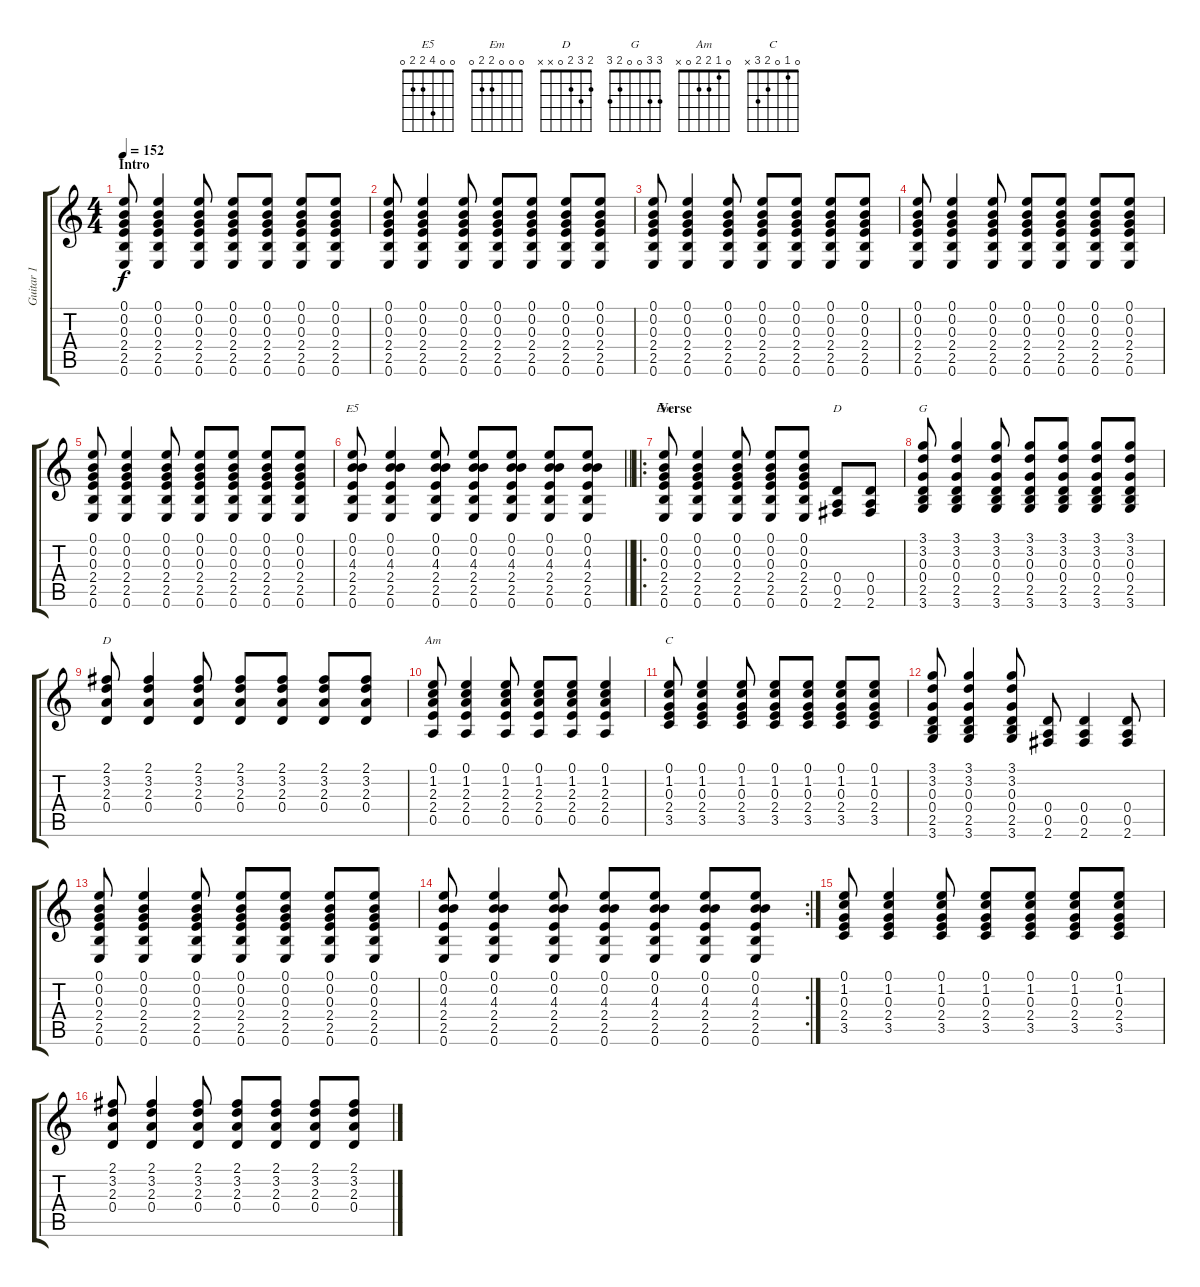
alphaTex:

\track ("Guitar 1" "Guitar 1") {instrument acousticguitarsteel}
\staff {score tabs}
\tuning (E4 B3 G3 D3 A2 E2) {hide}
\chord ("E5" 0 0 4 2 2 0)
\chord ("Em" 0 0 0 2 2 0)
\chord ("D" x x x 0 0 2)
\chord ("G" 3 3 0 0 2 3)
\chord ("D" 2 3 2 0 x x)
\chord ("Am" 0 1 2 2 0 x)
\chord ("C" 0 1 0 2 3 x)
\ts (4 4)
\section ("" "Intro")
\tempo 152
\clef g2
\ks c
(0.1 0.2 0.3 2.4 2.5 0.6).8{dy f instrument acousticguitarsteel} (0.1 0.2 0.3 2.4 2.5 0.6).4 (0.1 0.2 0.3 2.4 2.5 0.6).8 (0.1 0.2 0.3 2.4 2.5 0.6).8 (0.1 0.2 0.3 2.4 2.5 0.6).8{volume 1} (0.1 0.2 0.3 2.4 2.5 0.6).8 (0.1 0.2 0.3 2.4 2.5 0.6).8 |
(0.1 0.2 0.3 2.4 2.5 0.6).8{volume 3} (0.1 0.2 0.3 2.4 2.5 0.6).4 (0.1 0.2 0.3 2.4 2.5 0.6).8 (0.1 0.2 0.3 2.4 2.5 0.6).8 (0.1 0.2 0.3 2.4 2.5 0.6).8 (0.1 0.2 0.3 2.4 2.5 0.6).8 (0.1 0.2 0.3 2.4 2.5 0.6).8 |
(0.1 0.2 0.3 2.4 2.5 0.6).8{volume 6} (0.1 0.2 0.3 2.4 2.5 0.6).4 (0.1 0.2 0.3 2.4 2.5 0.6).8 (0.1 0.2 0.3 2.4 2.5 0.6).8 (0.1 0.2 0.3 2.4 2.5 0.6).8 (0.1 0.2 0.3 2.4 2.5 0.6).8 (0.1 0.2 0.3 2.4 2.5 0.6).8 |
(0.1 0.2 0.3 2.4 2.5 0.6).8{volume 9} (0.1 0.2 0.3 2.4 2.5 0.6).4 (0.1 0.2 0.3 2.4 2.5 0.6).8 (0.1 0.2 0.3 2.4 2.5 0.6).8 (0.1 0.2 0.3 2.4 2.5 0.6).8 (0.1 0.2 0.3 2.4 2.5 0.6).8 (0.1 0.2 0.3 2.4 2.5 0.6).8 |
(0.1 0.2 0.3 2.4 2.5 0.6).8{volume 13} (0.1 0.2 0.3 2.4 2.5 0.6).4 (0.1 0.2 0.3 2.4 2.5 0.6).8 (0.1 0.2 0.3 2.4 2.5 0.6).8 (0.1 0.2 0.3 2.4 2.5 0.6).8 (0.1 0.2 0.3 2.4 2.5 0.6).8 (0.1 0.2 0.3 2.4 2.5 0.6).8 |
\barLineRight lightlight
(0.1 0.2 4.3 2.4 2.5 0.6).8{ch "E5" volume 16} (0.1 0.2 4.3 2.4 2.5 0.6).4 (0.1 0.2 4.3 2.4 2.5 0.6).8 (0.1 0.2 4.3 2.4 2.5 0.6).8 (0.1 0.2 4.3 2.4 2.5 0.6).8 (0.1 0.2 4.3 2.4 2.5 0.6).8 (0.1 0.2 4.3 2.4 2.5 0.6).8 |
\ro
\section ("" "Verse")
(0.1 0.2 0.3 2.4 2.5 0.6).8{ch "Em"} (0.1 0.2 0.3 2.4 2.5 0.6).4 (0.1 0.2 0.3 2.4 2.5 0.6).8 (0.1 0.2 0.3 2.4 2.5 0.6).8 (0.1 0.2 0.3 2.4 2.5 0.6).8 (0.4 0.5 2.6).8{ch "D"} (0.4 0.5 2.6).8 |
(3.1 3.2 0.3 0.4 2.5 3.6).8{ch "G"} (3.1 3.2 0.3 0.4 2.5 3.6).4 (3.1 3.2 0.3 0.4 2.5 3.6).8 (3.1 3.2 0.3 0.4 2.5 3.6).8 (3.1 3.2 0.3 0.4 2.5 3.6).8 (3.1 3.2 0.3 0.4 2.5 3.6).8 (3.1 3.2 0.3 0.4 2.5 3.6).8 |
(2.1 3.2 2.3 0.4).8{ch "D"} (2.1 3.2 2.3 0.4).4 (2.1 3.2 2.3 0.4).8 (2.1 3.2 2.3 0.4).8 (2.1 3.2 2.3 0.4).8 (2.1 3.2 2.3 0.4).8 (2.1 3.2 2.3 0.4).8 |
(0.1 1.2 2.3 2.4 0.5).8{ch "Am"} (0.1 1.2 2.3 2.4 0.5).4 (0.1 1.2 2.3 2.4 0.5).8 (0.1 1.2 2.3 2.4 0.5).8 (0.1 1.2 2.3 2.4 0.5).8 (0.1 1.2 2.3 2.4 0.5).4 |
(0.1 1.2 0.3 2.4 3.5).8{ch "C"} (0.1 1.2 0.3 2.4 3.5).4 (0.1 1.2 0.3 2.4 3.5).8 (0.1 1.2 0.3 2.4 3.5).8 (0.1 1.2 0.3 2.4 3.5).8 (0.1 1.2 0.3 2.4 3.5).8 (0.1 1.2 0.3 2.4 3.5).8 |
(3.1 3.2 0.3 0.4 2.5 3.6).8 (3.1 3.2 0.3 0.4 2.5 3.6).4 (3.1 3.2 0.3 0.4 2.5 3.6).8 (0.4 0.5 2.6).8 (0.4 0.5 2.6).4 (0.4 0.5 2.6).8 |
(0.1 0.2 0.3 2.4 2.5 0.6).8 (0.1 0.2 0.3 2.4 2.5 0.6).4 (0.1 0.2 0.3 2.4 2.5 0.6).8 (0.1 0.2 0.3 2.4 2.5 0.6).8 (0.1 0.2 0.3 2.4 2.5 0.6).8 (0.1 0.2 0.3 2.4 2.5 0.6).8 (0.1 0.2 0.3 2.4 2.5 0.6).8 |
\rc 2
(0.1 0.2 4.3 2.4 2.5 0.6).8 (0.1 0.2 4.3 2.4 2.5 0.6).4 (0.1 0.2 4.3 2.4 2.5 0.6).8 (0.1 0.2 4.3 2.4 2.5 0.6).8 (0.1 0.2 4.3 2.4 2.5 0.6).8 (0.1 0.2 4.3 2.4 2.5 0.6).8 (0.1 0.2 4.3 2.4 2.5 0.6).8 |
(0.1 1.2 0.3 2.4 3.5).8 (0.1 1.2 0.3 2.4 3.5).4 (0.1 1.2 0.3 2.4 3.5).8 (0.1 1.2 0.3 2.4 3.5).8 (0.1 1.2 0.3 2.4 3.5).8 (0.1 1.2 0.3 2.4 3.5).8 (0.1 1.2 0.3 2.4 3.5).8 |
(2.1 3.2 2.3 0.4).8 (2.1 3.2 2.3 0.4).4 (2.1 3.2 2.3 0.4).8 (2.1 3.2 2.3 0.4).8 (2.1 3.2 2.3 0.4).8 (2.1 3.2 2.3 0.4).8 (2.1 3.2 2.3 0.4).8
